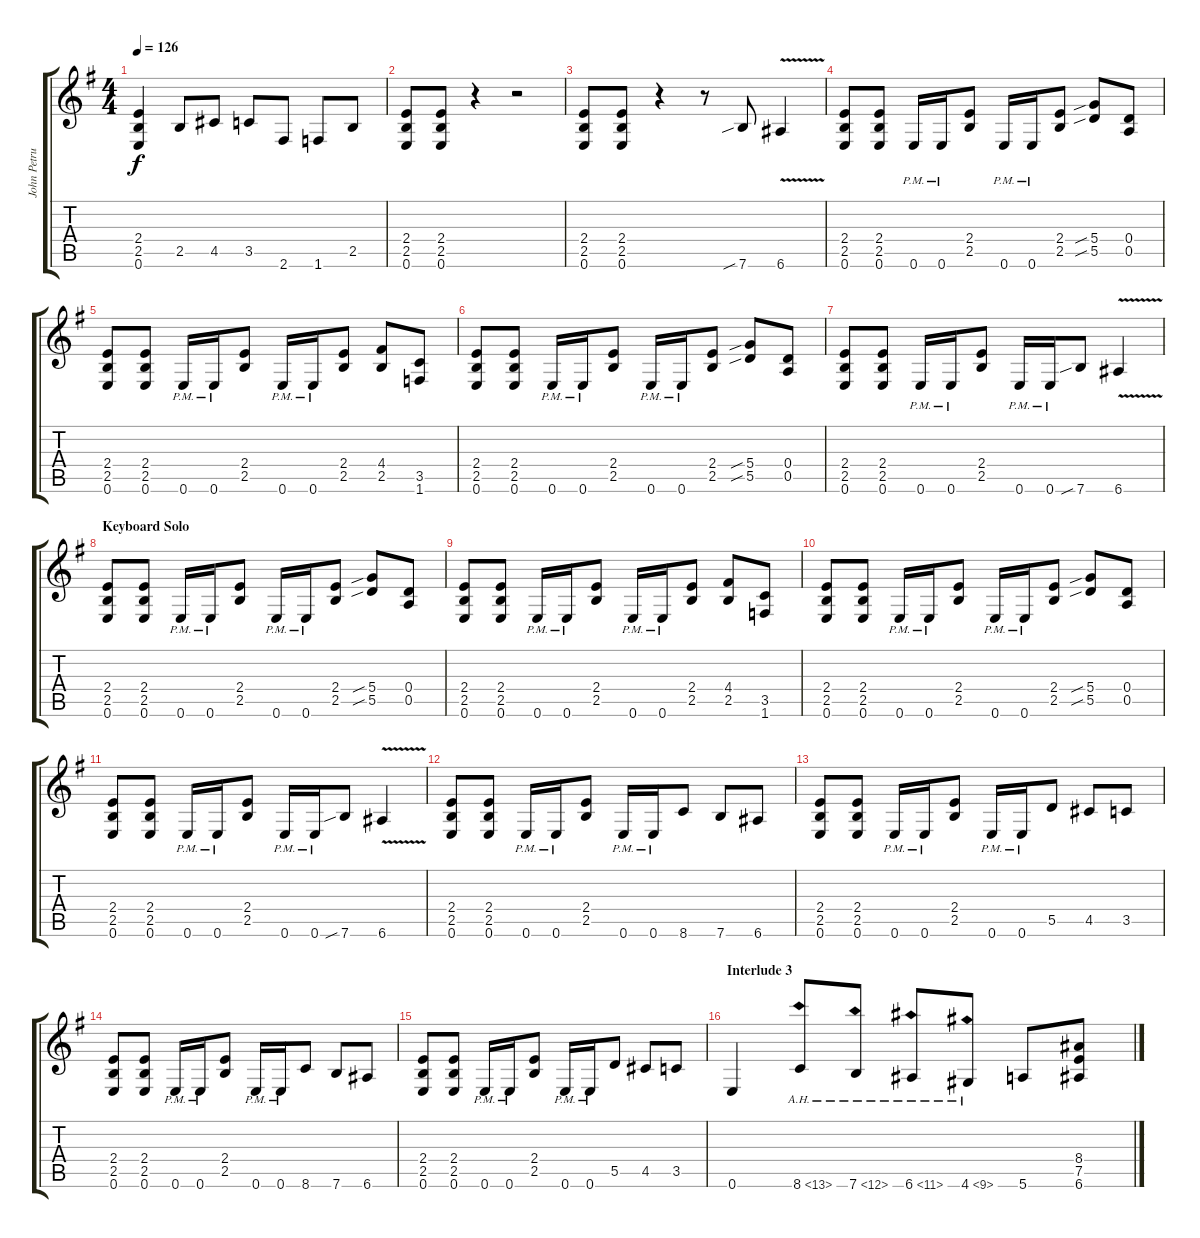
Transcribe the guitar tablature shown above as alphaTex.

\track ("John Petrucci" "John Petru") {instrument electricguitarclean}
\staff {score tabs}
\tuning (E4 B3 G3 D3 A2 E2) {hide}
\ts (4 4)
\tempo 126
\clef g2
\ks g
(2.4 2.5 0.6).4{dy f} 2.5.8 4.5.8 3.5.8 2.6.8 1.6.8 2.5.8 |
(2.4 2.5 0.6).8 (2.4 2.5 0.6).8 r.4 r.2 |
(2.4 2.5 0.6).8 (2.4 2.5 0.6).8 r.4 r.8 7.6{sib}.8 6.6{v}.4 |
(2.4 2.5 0.6).8 (2.4 2.5 0.6).8 0.6{pm}.16 0.6{pm}.16 (2.4 2.5).8 0.6{pm}.16 0.6{pm}.16 (2.4 2.5).8 (5.4{sib} 5.5{sib}).8 (0.4 0.5).8 |
(2.4 2.5 0.6).8 (2.4 2.5 0.6).8 0.6{pm}.16 0.6{pm}.16 (2.4 2.5).8 0.6{pm}.16 0.6{pm}.16 (2.4 2.5).8 (4.4 2.5).8 (3.5 1.6).8 |
(2.4 2.5 0.6).8 (2.4 2.5 0.6).8 0.6{pm}.16 0.6{pm}.16 (2.4 2.5).8 0.6{pm}.16 0.6{pm}.16 (2.4 2.5).8 (5.4{sib} 5.5{sib}).8 (0.4 0.5).8 |
(2.4 2.5 0.6).8 (2.4 2.5 0.6).8 0.6{pm}.16 0.6{pm}.16 (2.4 2.5).8 0.6{pm}.16 0.6{pm}.16 7.6{sib}.8 6.6{v}.4 |
\section ("" "Keyboard Solo")
(2.4 2.5 0.6).8 (2.4 2.5 0.6).8 0.6{pm}.16 0.6{pm}.16 (2.4 2.5).8 0.6{pm}.16 0.6{pm}.16 (2.4 2.5).8 (5.4{sib} 5.5{sib}).8 (0.4 0.5).8 |
(2.4 2.5 0.6).8 (2.4 2.5 0.6).8 0.6{pm}.16 0.6{pm}.16 (2.4 2.5).8 0.6{pm}.16 0.6{pm}.16 (2.4 2.5).8 (4.4 2.5).8 (3.5 1.6).8 |
(2.4 2.5 0.6).8 (2.4 2.5 0.6).8 0.6{pm}.16 0.6{pm}.16 (2.4 2.5).8 0.6{pm}.16 0.6{pm}.16 (2.4 2.5).8 (5.4{sib} 5.5{sib}).8 (0.4 0.5).8 |
(2.4 2.5 0.6).8 (2.4 2.5 0.6).8 0.6{pm}.16 0.6{pm}.16 (2.4 2.5).8 0.6{pm}.16 0.6{pm}.16 7.6{sib}.8 6.6{v}.4 |
(2.4 2.5 0.6).8 (2.4 2.5 0.6).8 0.6{pm}.16 0.6{pm}.16 (2.4 2.5).8 0.6{pm}.16 0.6{pm}.16 8.6.8 7.6.8 6.6.8 |
(2.4 2.5 0.6).8 (2.4 2.5 0.6).8 0.6{pm}.16 0.6{pm}.16 (2.4 2.5).8 0.6{pm}.16 0.6{pm}.16 5.5.8 4.5.8 3.5.8 |
(2.4 2.5 0.6).8 (2.4 2.5 0.6).8 0.6{pm}.16 0.6{pm}.16 (2.4 2.5).8 0.6{pm}.16 0.6{pm}.16 8.6.8 7.6.8 6.6.8 |
(2.4 2.5 0.6).8 (2.4 2.5 0.6).8 0.6{pm}.16 0.6{pm}.16 (2.4 2.5).8 0.6{pm}.16 0.6{pm}.16 5.5.8 4.5.8 3.5.8 |
\section ("" "Interlude 3")
0.6.4 8.6{ah 5}.8 7.6{ah 5}.8 6.6{ah 5}.8 4.6{ah 5}.8 5.6.8 (8.4 7.5 6.6).8
